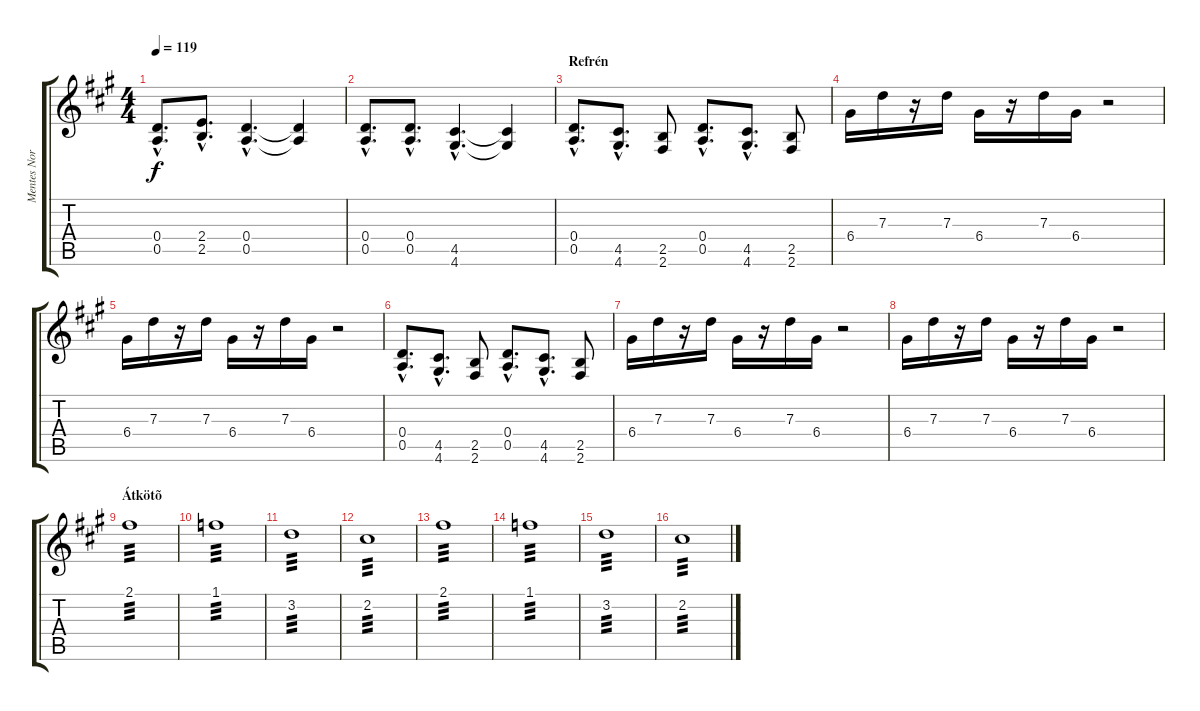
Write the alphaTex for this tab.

\track ("Mentes Norbert" "Mentes Nor") {instrument overdrivenguitar}
\staff {score tabs}
\tuning (E4 B3 G3 D3 A2 E2) {hide}
\ts (4 4)
\tempo 119
\clef g2
\ks f#minor
(0.4{hac} 0.5{hac}).8{d dy f} (2.4{hac} 2.5{hac}).8{d} (0.4{hac} 0.5{hac}).4{d} (0.4{t} 0.5{t}).4 |
(0.4{hac} 0.5{hac}).8{d} (0.4{hac} 0.5{hac}).8{d} (4.5{hac} 4.6{hac}).4{d} (4.5{t} 4.6{t}).4 |
\section ("" "Refrén")
(0.4{hac} 0.5{hac}).8{d} (4.5{hac} 4.6{hac}).8{d} (2.5 2.6).8 (0.4{hac} 0.5{hac}).8{d} (4.5{hac} 4.6{hac}).8{d} (2.5 2.6).8 |
6.4.16 7.3.16 r.16 7.3.16 6.4.16 r.16 7.3.16 6.4.16 r.2 |
6.4.16 7.3.16 r.16 7.3.16 6.4.16 r.16 7.3.16 6.4.16 r.2 |
(0.4{hac} 0.5{hac}).8{d} (4.5{hac} 4.6{hac}).8{d} (2.5 2.6).8 (0.4{hac} 0.5{hac}).8{d} (4.5{hac} 4.6{hac}).8{d} (2.5 2.6).8 |
6.4.16 7.3.16 r.16 7.3.16 6.4.16 r.16 7.3.16 6.4.16 r.2 |
6.4.16 7.3.16 r.16 7.3.16 6.4.16 r.16 7.3.16 6.4.16 r.2 |
\section ("" "Átkötõ")
2.1.1{tp 3} |
1.1.1{tp 3} |
3.2.1{tp 3} |
2.2.1{tp 3} |
2.1.1{tp 3} |
1.1.1{tp 3} |
3.2.1{tp 3} |
2.2.1{tp 3}
